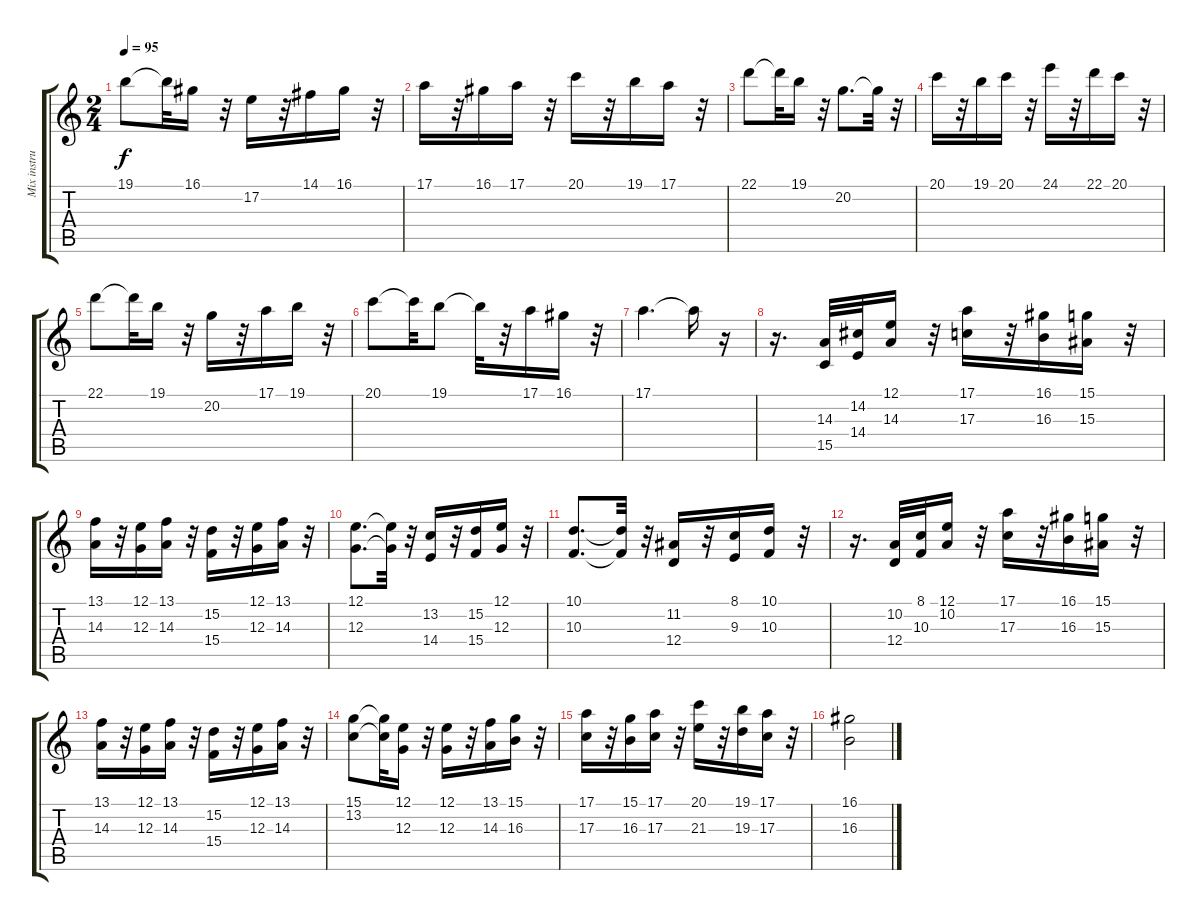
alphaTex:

\track ("Mix instrument 3" "Mix instru") {instrument piccolo}
\staff {score tabs}
\tuning (E4 B3 G3 D3 A2 E2) {hide}
\ts (2 4)
\tempo 95
\clef g2
\ks c
19.1.8{dy f} 19.1{t}.32 16.1.16 r.32 17.2.16 r.32 14.1.16 16.1.16 r.32 |
17.1.16 r.32 16.1.16 17.1.16 r.32 20.1.16 r.32 19.1.16 17.1.16 r.32 |
22.1.8 22.1{t}.32 19.1.16 r.32 20.2.8{d} 20.2{t}.32 r.32 |
20.1.16 r.32 19.1.16 20.1.16 r.32 24.1.16 r.32 22.1.16 20.1.16 r.32 |
22.1.8 22.1{t}.32 19.1.16 r.32 20.2.16 r.32 17.1.16 19.1.16 r.32 |
20.1.8 20.1{t}.32 19.1.8 19.1{t}.32 r.32 17.1.16 16.1.16 r.32 |
17.1.4{d} 17.1{t}.16 r.16 |
r.16{d} (14.3 15.5).32{instrument piccolo} (14.2 14.4).32 (12.1 14.3).16 r.32 (17.1 17.3).16 r.32 (16.1 16.3).16 (15.1 15.3).16 r.32 |
(13.1 14.3).16 r.32 (12.1 12.3).16 (13.1 14.3).16 r.32 (15.2 15.4).16 r.32 (12.1 12.3).16 (13.1 14.3).16 r.32 |
(12.1 12.3).8{d} (12.1{t} 12.3{t}).32 r.32 (13.2 14.4).16 r.32 (15.2 15.4).16 (12.1 12.3).16 r.32 |
(10.1 10.3).8{d} (10.1{t} 10.3{t}).32 r.32 (11.2 12.4).16 r.32 (8.1 9.3).16 (10.1 10.3).16 r.32 |
r.16{d} (10.2 12.4).32 (8.1 10.3).32 (12.1 10.2).16 r.32 (17.1 17.3).16 r.32 (16.1 16.3).16 (15.1 15.3).16 r.32 |
(13.1 14.3).16 r.32 (12.1 12.3).16 (13.1 14.3).16 r.32 (15.2 15.4).16 r.32 (12.1 12.3).16 (13.1 14.3).16 r.32 |
(15.1 13.2).8 (15.1{t} 13.2{t}).32 (12.1 12.3).16 r.32 (12.1 12.3).16 r.32 (13.1 14.3).16 (15.1 16.3).16 r.32 |
(17.1 17.3).16 r.32 (15.1 16.3).16 (17.1 17.3).16 r.32 (20.1 21.3).16 r.32 (19.1 19.3).16 (17.1 17.3).16 r.32 |
(16.1 16.3).2
